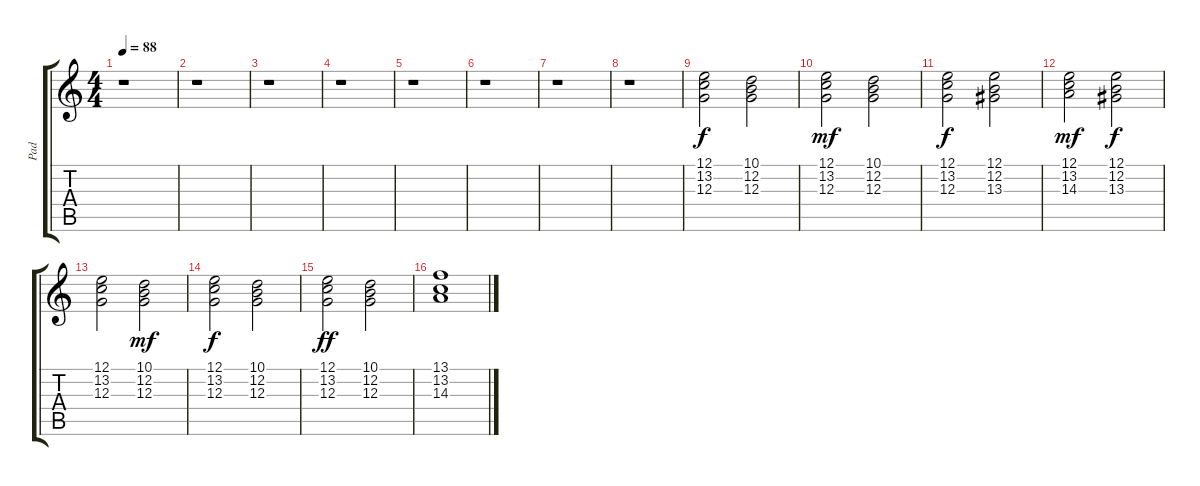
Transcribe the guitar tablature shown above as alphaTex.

\track ("Pad" "Pad") {instrument pad2warm}
\staff {score tabs}
\tuning (E4 B3 G3 D3 A2 E2) {hide}
\ts (4 4)
\tempo 88
\clef g2
\ks c
r.1{dy f} |
r.1 |
r.1 |
r.1 |
r.1 |
r.1 |
r.1 |
r.1 |
(12.1 13.2 12.3).2 (10.1 12.2 12.3).2 |
(12.1 13.2 12.3).2{dy mf} (10.1 12.2 12.3).2 |
(12.1 13.2 12.3).2{dy f} (12.1 12.2 13.3).2 |
(12.1 13.2 14.3).2{dy mf} (12.1 12.2 13.3).2{dy f} |
(12.1 13.2 12.3).2 (10.1 12.2 12.3).2{dy mf} |
(12.1 13.2 12.3).2{dy f} (10.1 12.2 12.3).2 |
(12.1 13.2 12.3).2{dy ff} (10.1 12.2 12.3).2 |
(13.1 13.2 14.3).1
